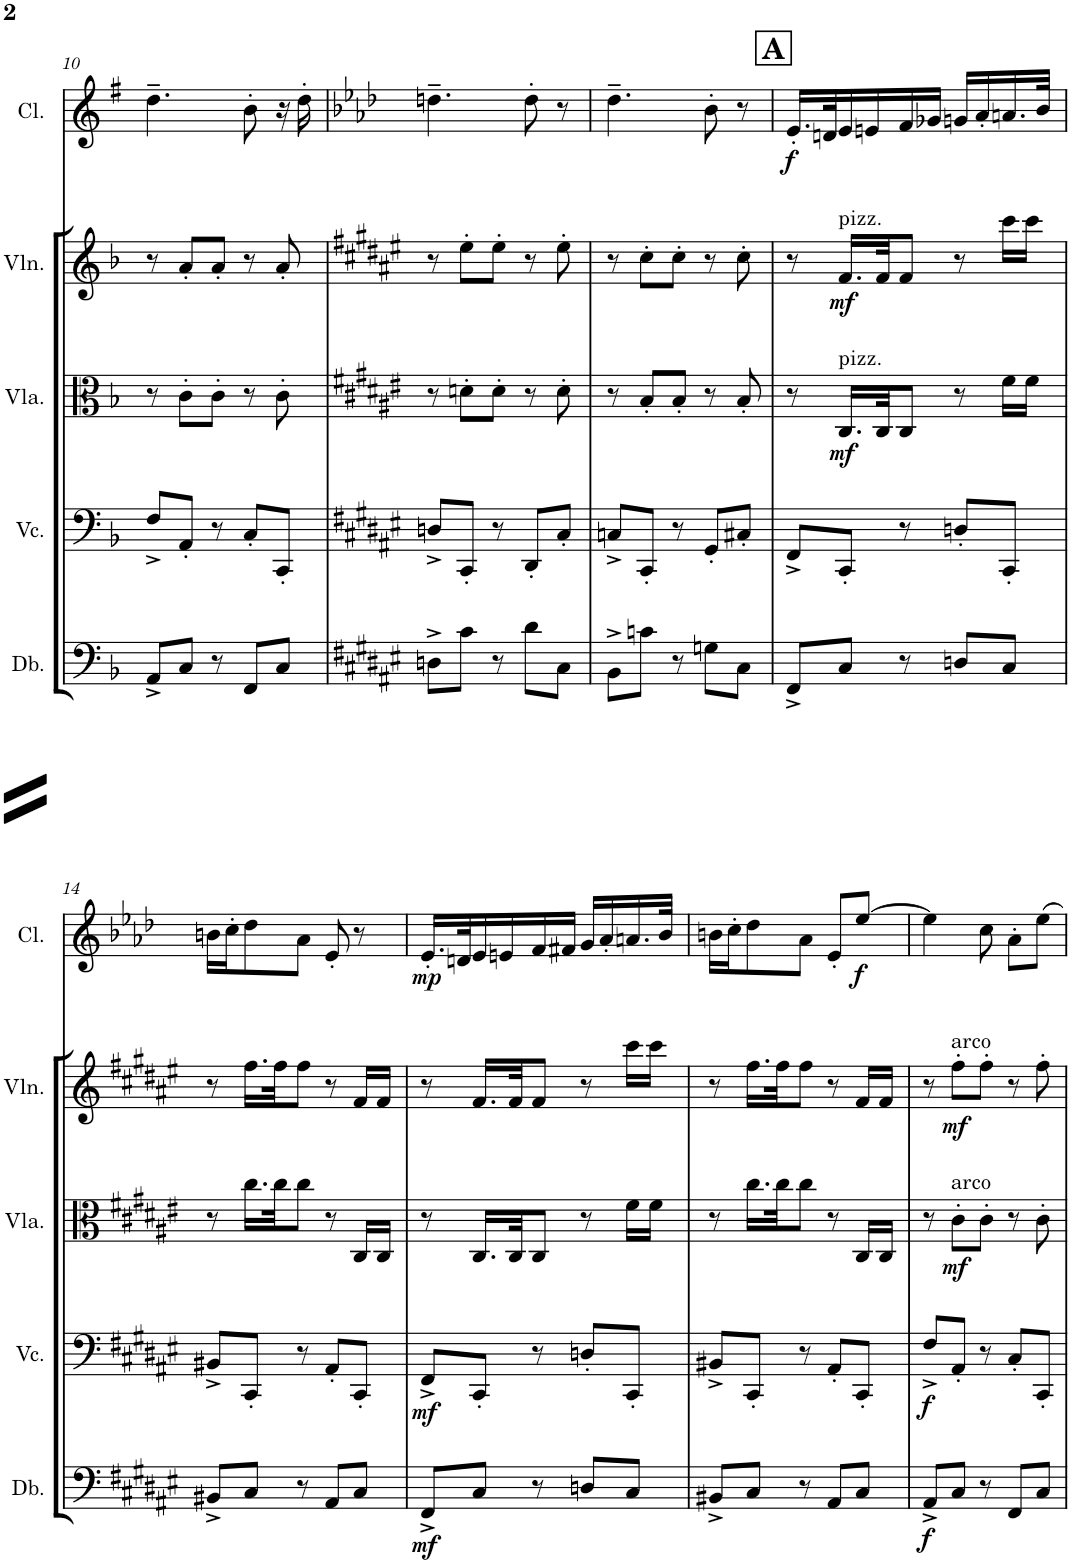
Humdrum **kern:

**kern	**dynam	**kern	**dynam	**kern	**dynam	**kern	**dynam	**kern	**dynam
*part5	*part5	*part4	*part4	*part3	*part3	*part2	*part2	*part1	*part1
*staff5	*staff5	*staff4	*staff4	*staff3	*staff3	*staff2	*staff2	*staff1	*staff1
*I"Double Bass	*	*I"Violoncello	*	*I"Viola	*	*I"Violin	*	*I"Bb Clarinet	*
*I'Db.	*	*I'Vc.	*	*I'Vla.	*	*I'Vln.	*	*I'Cl.	*
!!LO:PB:g=z
*clefF4	*	*clefF4	*	*clefC3	*	*clefG2	*	*clefG2	*
*Trd7c12	*	*	*	*	*	*	*	*Trd1c2	*
*k[b-]	*	*k[b-]	*	*k[b-]	*	*k[b-]	*	*k[f#]	*
*M5/8	*	*M5/8	*	*M5/8	*	*M5/8	*	*M5/8	*
=10	=10	=10	=10	=10	=10	=10	=10	=10	=10
8AA^/L	.	8F^/L	.	8r	.	8r	.	4.dd~\	.
8C/J	.	8AA'/J	.	8c'\L	.	8a'/L	.	.	.
8r	.	8r	.	8c'\J	.	8a'/J	.	.	.
8FF/L	.	8C'/L	.	8r	.	8r	.	8b'\	.
8C/J	.	8CC'/J	.	8c'\	.	8a'/	.	16r	.
.	.	.	.	.	.	.	.	16dd'\	.
=11	=11	=11	=11	=11	=11	=11	=11	=11	=11
*k[f#c#g#d#a#e#]	*	*k[f#c#g#d#a#e#]	*	*k[f#c#g#d#a#e#]	*	*k[f#c#g#d#a#e#]	*	*k[b-e-a-d-]	*
8Dn^\L	.	8Dn^/L	.	8r	.	8r	.	4.ddn~\	.
8c#\J	.	8CC#'/J	.	8dn'\L	.	8ee#'\L	.	.	.
8r	.	8r	.	8d'\J	.	8ee#'\J	.	.	.
8d#\L	.	8DD#'/L	.	8r	.	8r	.	8dd'\	.
8C#\J	.	8C#'/J	.	8d'\	.	8ee#'\	.	8r	.
=12	=12	=12	=12	=12	=12	=12	=12	=12	=12
8BB^\L	.	8Cn^/L	.	8r	.	8r	.	4.dd-~\	.
8cn\J	.	8CC#'/J	.	8B'/L	.	8cc#'\L	.	.	.
8r	.	8r	.	8B'/J	.	8cc#'\J	.	.	.
8Gn\L	.	8GG#'/L	.	8r	.	8r	.	8b-'\	.
8C#\J	.	8C#X'/J	.	8B'/	.	8cc#'\	.	8r	.
!!LO:REH:place=s1:a:B:cj:fs=14:t=A
=13	=13	=13	=13	=13	=13	=13	=13	=13	=13
!	!	!	!	!	!	!	!	!	!LO:DY:b
8FF#^/L	.	8FF#^/L	.	8r	.	8r	.	16.e-'/LL	f
.	.	.	.	.	.	.	.	32dn/K	.
!	!	!	!	!	!	!LO:TX:a:t=pizz.	!	!	!
!	!	!	!	!LO:TX:a:t=pizz.	!	!	!	!	!
!	!	!	!	!	!LO:DY:b	!	!LO:DY:b	!	!
8C#/J	.	8CC#'/J	.	16.C#/LL	mf	16.f#/LL	mf	16e-/	.
.	.	.	.	.	.	.	.	16en/	.
.	.	.	.	32C#/JK	.	32f#/JK	.	.	.
8r	.	8r	.	8C#/J	.	8f#/J	.	16f/	.
.	.	.	.	.	.	.	.	16g-X/JJ	.
8Dn/L	.	8Dn'/L	.	8r	.	8r	.	16gn/LL	.
.	.	.	.	.	.	.	.	16a-'/	.
8C#/J	.	8CC#'/J	.	16f#\LL	.	16ccc#\LL	.	16.an/	.
.	.	.	.	16f#\JJ	.	16ccc#\JJ	.	.	.
.	.	.	.	.	.	.	.	32b-/JJk	.
!!LO:LB:g=z
=14	=14	=14	=14	=14	=14	=14	=14	=14	=14
8BB#X^/L	.	8BB#X^/L	.	8r	.	8r	.	16bn\LL	.
.	.	.	.	.	.	.	.	16cc'\J	.
8C#/J	.	8CC#'/J	.	16.cc#\LL	.	16.ff#\LL	.	8dd-\	.
.	.	.	.	32cc#\JK	.	32ff#\JK	.	.	.
8r	.	8r	.	8cc#\J	.	8ff#\J	.	8a-\J	.
8AA#/L	.	8AA#'/L	.	8r	.	8r	.	8e-'/	.
8C#/J	.	8CC#'/J	.	16C#/LL	.	16f#/LL	.	8r	.
.	.	.	.	16C#/JJ	.	16f#/JJ	.	.	.
=15	=15	=15	=15	=15	=15	=15	=15	=15	=15
!	!LO:DY:b	!	!LO:DY:b	!	!	!	!	!	!LO:DY:b
8FF#^/L	mf	8FF#^/L	mf	8r	.	8r	.	16.e-'/LL	mp
.	.	.	.	.	.	.	.	32dn/K	.
8C#/J	.	8CC#'/J	.	16.C#/LL	.	16.f#/LL	.	16e-/	.
.	.	.	.	.	.	.	.	16en/	.
.	.	.	.	32C#/JK	.	32f#/JK	.	.	.
8r	.	8r	.	8C#/J	.	8f#/J	.	16f/	.
.	.	.	.	.	.	.	.	16f#X/JJ	.
8Dn/L	.	8Dn'/L	.	8r	.	8r	.	16g/LL	.
.	.	.	.	.	.	.	.	16a-'/	.
8C#/J	.	8CC#'/J	.	16f#\LL	.	16ccc#\LL	.	16.an/	.
.	.	.	.	16f#\JJ	.	16ccc#\JJ	.	.	.
.	.	.	.	.	.	.	.	32b-/JJk	.
=16	=16	=16	=16	=16	=16	=16	=16	=16	=16
8BB#X^/L	.	8BB#X^/L	.	8r	.	8r	.	16bn\LL	.
.	.	.	.	.	.	.	.	16cc'\J	.
8C#/J	.	8CC#'/J	.	16.cc#\LL	.	16.ff#\LL	.	8dd-\	.
.	.	.	.	32cc#\JK	.	32ff#\JK	.	.	.
8r	.	8r	.	8cc#\J	.	8ff#\J	.	8a-\J	.
8AA#/L	.	8AA#'/L	.	8r	.	8r	.	8e-'/L	.
!	!	!	!	!	!	!	!	!	!LO:DY:b
8C#/J	.	8CC#'/J	.	16C#/LL	.	16f#/LL	.	[8ee-/J	f
.	.	.	.	16C#/JJ	.	16f#/JJ	.	.	.
=17	=17	=17	=17	=17	=17	=17	=17	=17	=17
!	!LO:DY:b	!	!LO:DY:b	!	!	!	!	!	!
8AA#^/L	f	8F#^/L	f	8r	.	8r	.	4ee-\]	.
!	!	!	!	!	!	!LO:TX:a:t=arco	!	!	!
!	!	!	!	!LO:TX:a:t=arco	!	!	!	!	!
!	!	!	!	!	!LO:DY:b	!	!LO:DY:b	!	!
8C#/J	.	8AA#'/J	.	8c#'\L	mf	8ff#'\L	mf	.	.
8r	.	8r	.	8c#'\J	.	8ff#'\J	.	8cc\	.
8FF#/L	.	8C#'/L	.	8r	.	8r	.	8a-'\L	.
8C#/J	.	8CC#'/J	.	8c#'\	.	8ff#'\	.	8ee-\J	.
=	=	=	=	=	=	=	=	=	=
*-	*-	*-	*-	*-	*-	*-	*-	*-	*-
